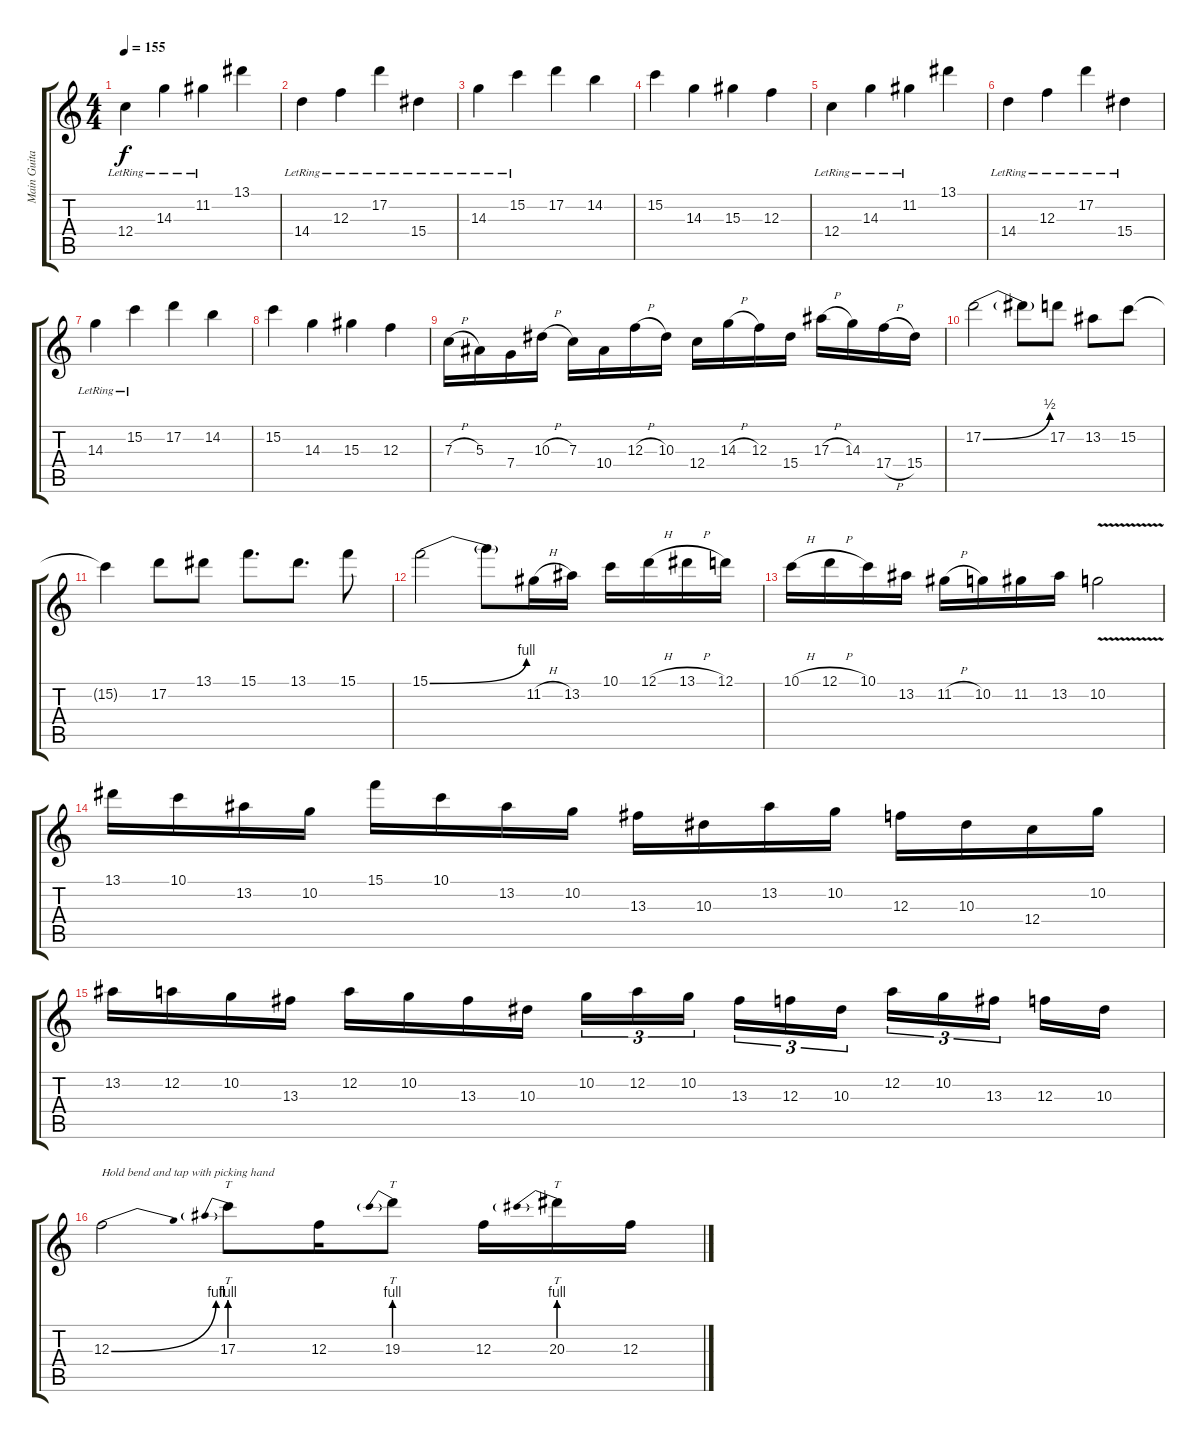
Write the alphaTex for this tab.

\track ("Main Guitar" "Main Guita") {instrument distortionguitar}
\staff {score tabs}
\tuning (D4 A3 F3 C3 G2 C2) {hide}
\ts (4 4)
\tempo 155
\clef g2
\ks c
12.4{lr}.4{dy f} 14.3{lr}.4 11.2{lr}.4 13.1.4 |
14.4{lr}.4 12.3{lr}.4 17.2{lr}.4 15.4{lr}.4 |
14.3{lr}.4 15.2{lr}.4 17.2.4 14.2.4 |
15.2.4 14.3.4 15.3.4 12.3.4 |
12.4{lr}.4 14.3{lr}.4 11.2{lr}.4 13.1.4 |
14.4{lr}.4 12.3{lr}.4 17.2{lr}.4 15.4{lr}.4 |
14.3{lr}.4 15.2{lr}.4 17.2.4 14.2.4 |
15.2.4 14.3.4 15.3.4 12.3.4 |
7.3{h}.16 5.3.16 7.4.16 10.3{h}.16 7.3.16 10.4.16 12.3{h}.16 10.3.16 12.4.16 14.3{h}.16 12.3.16 15.4.16 17.3{h}.16 14.3.16 17.4{h}.16 15.4.16 |
17.2{be (bend 0 0 60 2)}.2 17.2{t}.8 17.2.8 13.2.8 15.2.8 |
15.2{t}.4 17.2.8 13.1.8 15.1.8{d} 13.1.8{d} 15.1.8 |
15.1{be (bend 0 0 60 4)}.2 15.1{t}.8 11.2{h}.16 13.2.16 10.1.16 12.1{h}.16 13.1{h}.16 12.1.16 |
10.1{h}.16 12.1{h}.16 10.1.16 13.2.16 11.2{h}.16 10.2.16 11.2.16 13.2.16 10.2{v}.2 |
13.1.16 10.1.16 13.2.16 10.2.16 15.1.16 10.1.16 13.2.16 10.2.16 13.3.16 10.3.16 13.2.16 10.2.16 12.3.16 10.3.16 12.4.16 10.2.16 |
13.2.16 12.2.16 10.2.16 13.3.16 12.2.16 10.2.16 13.3.16 10.3.16 10.2.16{tu (3 2)} 12.2.16{tu (3 2)} 10.2.16{tu (3 2) beam splitsecondary} 13.3.16{tu (3 2)} 12.3.16{tu (3 2)} 10.3.16{tu (3 2)} 12.2.16{tu (3 2)} 10.2.16{tu (3 2)} 13.3.16{tu (3 2) beam splitsecondary} 12.3.16 10.3.16 |
12.3{be (bend 0 0 60 4)}.2{txt "Hold bend and tap with picking hand"} 17.3{be (prebend 0 4 60 4)}.8{tt} 12.3.16 19.3{be (prebend 0 4 60 4)}.8{tt} 12.3.16 20.3{be (prebend 0 4 60 4)}.16{tt} 12.3.16
